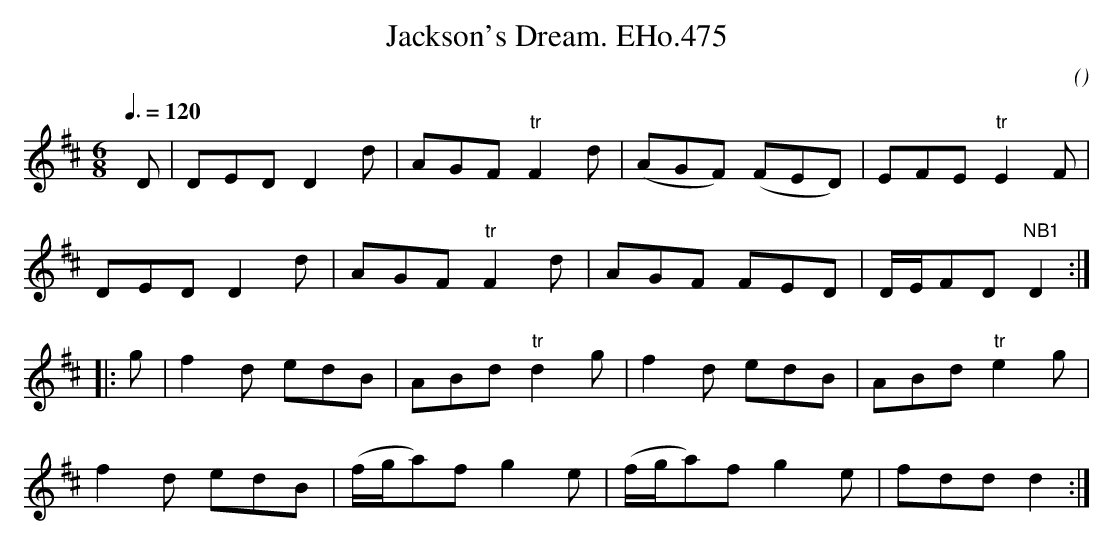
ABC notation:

X:1
T:Jackson's Dream. EHo.475
M:6/8
L:1/8
Q:3/8=120
C:
O:
K:D
yD | DED D2d | AGF "tr"F2d | (AGF) (FED) | EFE "tr"E2F |
DED D2d | AGF "tr"F2d | AGF FED | D/E/FD "NB1"D2 :|
|: g | f2d edB | ABd "tr"d2g | f2d edB | ABd "tr"e2g |
f2d edB | (f/g/a)f g2e | (f/g/a)f g2e | fdd d2 :|
